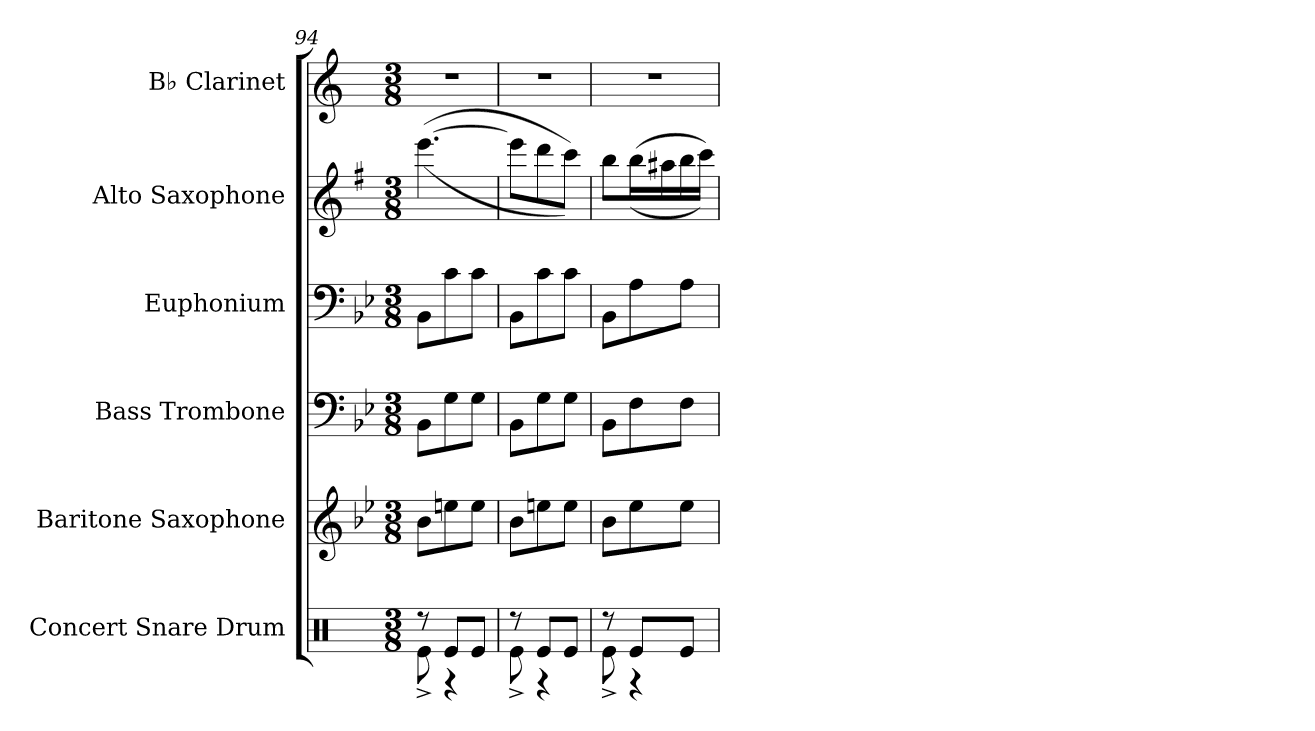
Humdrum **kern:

**kern	**kern	**kern	**kern	**kern	**kern
*part6	*part5	*part4	*part3	*part2	*part1
*staff6	*staff5	*staff4	*staff3	*staff2	*staff1
*I"Concert Snare Drum	*I"Baritone Saxophone	*I"Bass Trombone	*I"Euphonium	*I"Alto Saxophone	*I"B♭ Clarinet
*I'Con. Sn.	*I'Bar. Sax.	*I'B. Tbn.	*I'Euph.	*I'A. Sax.	*I'B♭ Cl.
*clefX	*clefG2	*clefF4	*clefF4	*clefG2	*clefG2
*	*ITrd12c21	*	*	*ITrd5c9	*ITrd1c2
*k[]	*k[b-e-]	*k[b-e-]	*k[b-e-]	*k[b-e-]	*k[b-e-]
*M3/8	*M3/8	*M3/8	*M3/8	*M3/8	*M3/8
=94	=94	=94	=94	=94	=94
*^	*	*	*	*	*
8r	8Re^\	8B-\L	8BB-\L	8BB-\L	(>(>[4.gg\	4.r
8Re/L	4r	8en\	8G\	8c\	.	.
8Re/J	.	8e\J	8G\J	8c\J	.	.
=95	=95	=95	=95	=95	=95	=95
8r	8Re^\	8B-\L	8BB-\L	8BB-\L	8gg\L]	4.r
8Re/L	4r	8en\	8G\	8c\	8ff\	.
8Re/J	.	8e\J	8G\J	8c\J	8ee-\J))	.
=96	=96	=96	=96	=96	=96	=96
8r	8Re^\	8B-\L	8BB-\L	8BB-\L	8dd\L	4.r
8Re/L	4r	8e-\	8F\	8A\	(>(>16dd\L	.
.	.	.	.	.	16cc#X\	.
8Re/J	.	8e-\J	8F\J	8A\J	16dd\	.
.	.	.	.	.	16ee-\JJ))	.
*v	*v	*	*	*	*	*
=	=	=	=	=	=
*-	*-	*-	*-	*-	*-
